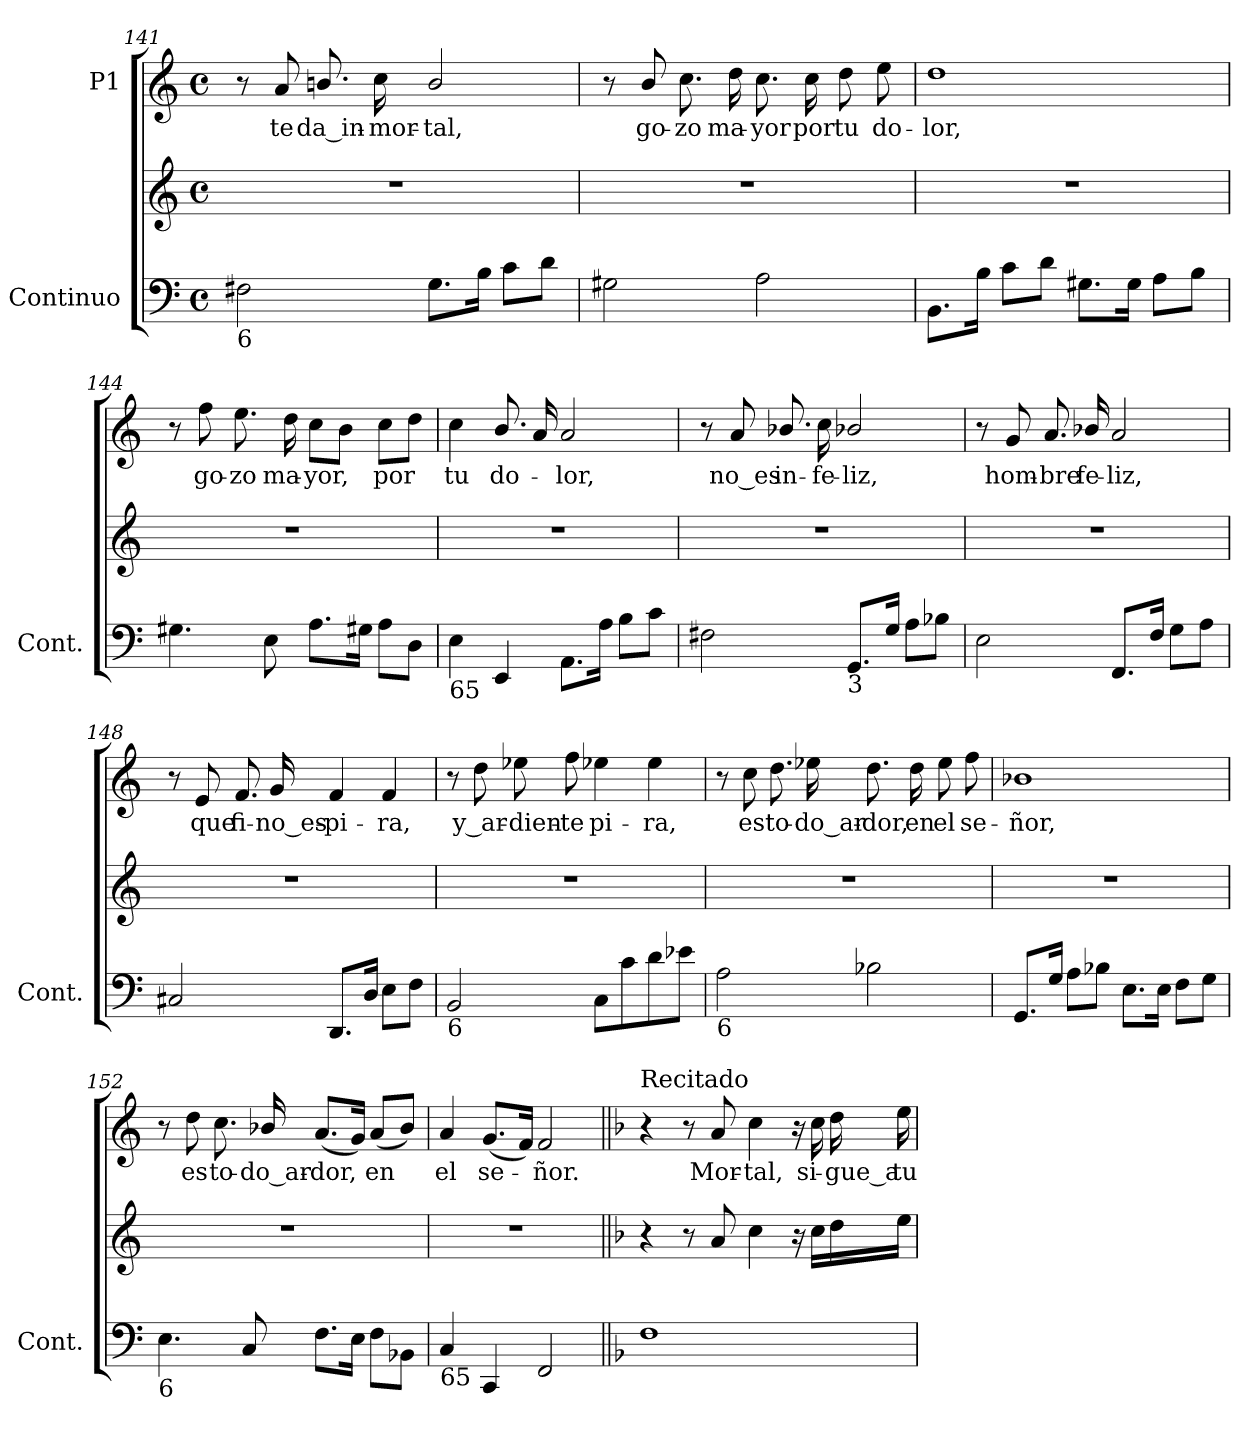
**kern	**kern	**kern	**text
*part2	*part2	*part1	*part1
*staff3	*staff2	*staff1	*staff1
*I"Continuo	*	*I"P1	*
*I'Cont.	*	*	*
*clefF4	*clefG2	*clefG2	*
*k[]	*k[]	*k[]	*
*C:	*C:	*C:	*
*M4/4	*M4/4	*M4/4	*
*met(c)	*met(c)	*met(c)	*
=141	=141	=141	=141
!LO:TX:b:t=6	!	!	!
2F#Xi\	1r	8r	.
!	!	!	!LO:LY:b:color=#000000
.	.	8ai/	te
!	!	!	!LO:LY:b:color=#000000
.	.	8.bni/	da_in-
!	!	!	!LO:LY:b:color=#000000
.	.	16cci\	-mor-
!	!	!	!LO:LY:b:color=#000000
8.Gi\L	.	2bi/	-tal,
16Bi\Jk	.	.	.
8ci\L	.	.	.
8di\J	.	.	.
=142	=142	=142	=142
2G#Xi\	1r	8r	.
!	!	!	!LO:LY:b:color=#000000
.	.	8bi/	go-
!	!	!	!LO:LY:b:color=#000000
.	.	8.cci\	-zo
!	!	!	!LO:LY:b:color=#000000
.	.	16ddi\	ma-
!	!	!	!LO:LY:b:color=#000000
2Ai\	.	8.cci\	-yor
!	!	!	!LO:LY:b:color=#000000
.	.	16cci\	por
!	!	!	!LO:LY:b:color=#000000
.	.	8ddi\	tu
!	!	!	!LO:LY:b:color=#000000
.	.	8eei\	do-
=143	=143	=143	=143
!	!	!	!LO:LY:b:color=#000000
8.BBi\L	1r	1ddi	-lor,
16Bi\Jk	.	.	.
8ci\L	.	.	.
8di\J	.	.	.
8.G#Xi\L	.	.	.
16G#i\Jk	.	.	.
8Ai\L	.	.	.
8Bi\J	.	.	.
!!LO:LB:g=z
=144	=144	=144	=144
4.G#Xi\	1r	8r	.
!	!	!	!LO:LY:b:color=#000000
.	.	8ffi\	go-
!	!	!	!LO:LY:b:color=#000000
.	.	8.eei\	-zo
8Ei\	.	.	.
!	!	!	!LO:LY:b:color=#000000
.	.	16ddi\	ma-
!	!	!	!LO:LY:b:color=#000000
8.Ai\L	.	8cci\L	-yor,
.	.	8bi\J	.
16G#Xi\Jk	.	.	.
!	!	!	!LO:LY:b:color=#000000
8Ai\L	.	8cci\L	por
8Di\J	.	8ddi\J	.
=145	=145	=145	=145
!LO:TX:b:t=65	!	!	!
!	!	!	!LO:LY:b:color=#000000
4Ei\	1r	4cci\	tu
!	!	!	!LO:LY:b:color=#000000
4EEi/	.	8.bi/	do-
.	.	16ai/	.
!	!	!	!LO:LY:b:color=#000000
8.AAi\L	.	2ai/	-lor,
16Ai\Jk	.	.	.
8Bi\L	.	.	.
8ci\J	.	.	.
=146	=146	=146	=146
2F#Xi\	1r	8r	.
!	!	!	!LO:LY:b:color=#000000
.	.	8ai/	no_es
!	!	!	!LO:LY:b:color=#000000
.	.	8.b-Xi/	in-
!	!	!	!LO:LY:b:color=#000000
.	.	16cci\	-fe-
!LO:TX:b:t=3	!	!	!
!	!	!	!LO:LY:b:color=#000000
8.GGi/L	.	2b-Xi/	-liz,
16Gi/Jk	.	.	.
8Ai\L	.	.	.
8B-Xi\J	.	.	.
=147	=147	=147	=147
2Ei\	1r	8r	.
!	!	!	!LO:LY:b:color=#000000
.	.	8gi/	hom-
!	!	!	!LO:LY:b:color=#000000
.	.	8.ai/	-bre
!	!	!	!LO:LY:b:color=#000000
.	.	16b-Xi/	fe-
!	!	!	!LO:LY:b:color=#000000
8.FFi/L	.	2ai/	-liz,
16Fi/Jk	.	.	.
8Gi\L	.	.	.
8Ai\J	.	.	.
!!LO:LB:g=z
=148	=148	=148	=148
2C#Xi/	1r	8r	.
!	!	!	!LO:LY:b:color=#000000
.	.	8ei/	que
!	!	!	!LO:LY:b:color=#000000
.	.	8.fi/	fi-
!	!	!	!LO:LY:b:color=#000000
.	.	16gi/	-no_es-
!	!	!	!LO:LY:b:color=#000000
8.DDi/L	.	4fi/	-pi-
16Di/Jk	.	.	.
!	!	!	!LO:LY:b:color=#000000
8Ei\L	.	4fi/	-ra,
8Fi\J	.	.	.
=149	=149	=149	=149
!LO:TX:b:t=6	!	!	!
2BBi/	1r	8r	.
!	!	!	!LO:LY:b:color=#000000
.	.	8ddi\	y_ar-
!	!	!	!LO:LY:b:color=#000000
.	.	8ee-Xi\	-dien-
!	!	!	!LO:LY:b:color=#000000
.	.	8ffi\	-te
!	!	!	!LO:LY:b:color=#000000
8Ci\L	.	4ee-Xi\	pi-
8ci\	.	.	.
!	!	!	!LO:LY:b:color=#000000
8di\	.	4ee-i\	-ra,
8e-Xi\J	.	.	.
=150	=150	=150	=150
!LO:TX:b:t=6	!	!	!
2Ai\	1r	8r	.
!	!	!	!LO:LY:b:color=#000000
.	.	8cci\	es
!	!	!	!LO:LY:b:color=#000000
.	.	8.ddi\	to-
!	!	!	!LO:LY:b:color=#000000
.	.	16ee-Xi\	-do_ar-
!	!	!	!LO:LY:b:color=#000000
2B-Xi\	.	8.ddi\	-dor,
!	!	!	!LO:LY:b:color=#000000
.	.	16ddi\	en
!	!	!	!LO:LY:b:color=#000000
.	.	8ee-i\	el
!	!	!	!LO:LY:b:color=#000000
.	.	8ffi\	se-
!!LO:LB:g=z
=151	=151	=151	=151
!	!	!	!LO:LY:b:color=#000000
8.GGi/L	1r	1b-Xi	-ñor,
16Gi/Jk	.	.	.
8Ai\L	.	.	.
8B-Xi\J	.	.	.
8.Ei\L	.	.	.
16Ei\Jk	.	.	.
8Fi\L	.	.	.
8Gi\J	.	.	.
=152	=152	=152	=152
!LO:TX:b:t=6	!	!	!
4.Ei\	1r	8r	.
!	!	!	!LO:LY:b:color=#000000
.	.	8ddi\	es
!	!	!	!LO:LY:b:color=#000000
.	.	8.cci\	to-
8Ci/	.	.	.
!	!	!	!LO:LY:b:color=#000000
.	.	16b-Xi/	-do_ar-
!	!	!	!LO:LY:b:color=#000000
8.Fi\L	.	(8.ai/L	-dor,
16Ei\Jk	.	16gi/Jk)	.
!	!	!	!LO:LY:b:color=#000000
8Fi\L	.	(8ai/L	en
8BB-Xi\J	.	8b-i/J)	.
=153	=153	=153	=153
!LO:TX:b:t=65	!	!	!
!	!	!	!LO:LY:b:color=#000000
4Ci/	1r	4ai/	el
!	!	!	!LO:LY:b:color=#000000
4CCi/	.	(8.gi/L	se-
.	.	16fi/Jk)	.
!	!	!	!LO:LY:b:color=#000000
2FFi/	.	2fi/	-ñor.
!!LO:PB:g=z
=154||	=154||	=154||	=154||
*k[b-]	*k[b-]	*k[b-]	*
*F:	*F:	*F:	*
!	!	!LO:TX:a:t=Recitado	!
1Fi	4r	4r	.
.	8r	8r	.
!	!	!	!LO:LY:b:color=#000000
.	8ai/	8ai/	Mor-
!	!	!	!LO:LY:b:color=#000000
.	4cci\	4cci\	-tal,
.	16r	16r	.
!	!	!	!LO:LY:b:color=#000000
.	16cci\LL	16cci\	si-
!	!	!	!LO:LY:b:color=#000000
.	16ddi\	16ddi\	-gue_a
!	!	!	!LO:LY:b:color=#000000
.	16eei\JJ	16eei\	tu
=	=	=	=
*-	*-	*-	*-
